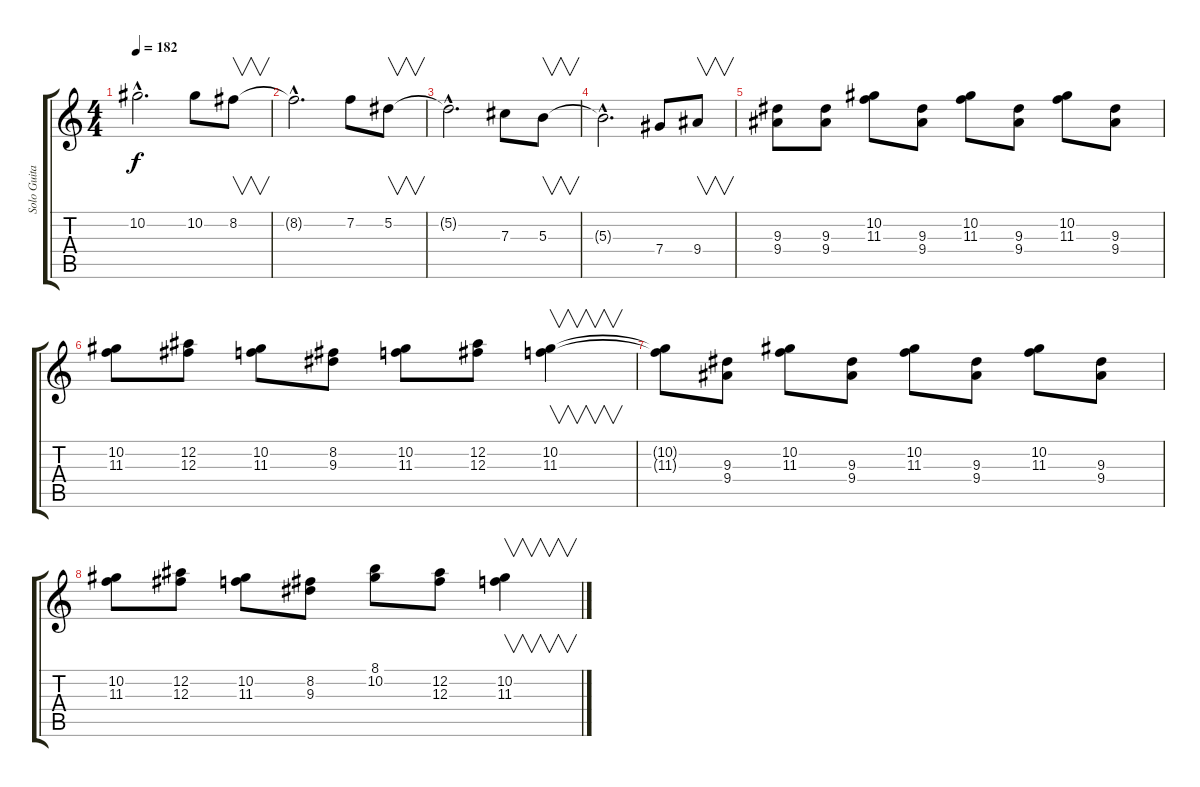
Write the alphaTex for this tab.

\track ("Solo Guitar" "Solo Guita") {instrument distortionguitar}
\staff {score tabs}
\tuning (Eb4 Bb3 Gb3 Db3 Ab2 Eb2) {hide}
\ts (4 4)
\tempo 182
\clef g2
\ks c
10.2{hac t}.2{d dy f} 10.2.8 8.2.8{v} |
8.2{hac t}.2{d} 7.2.8 5.2.8{v} |
5.2{hac t}.2{d} 7.3.8 5.3.8{v} |
5.3{hac t}.2{d} 7.4.8 9.4.8{v} |
(9.3 9.4).8 (9.3 9.4).8 (10.2 11.3).8 (9.3 9.4).8 (10.2 11.3).8 (9.3 9.4).8 (10.2 11.3).8 (9.3 9.4).8 |
(10.2 11.3).8 (12.2 12.3).8 (10.2 11.3).8 (8.2 9.3).8 (10.2 11.3).8 (12.2 12.3).8 (10.2 11.3).4{v} |
(10.2{t} 11.3{t}).8 (9.3 9.4).8 (10.2 11.3).8 (9.3 9.4).8 (10.2 11.3).8 (9.3 9.4).8 (10.2 11.3).8 (9.3 9.4).8 |
(10.2 11.3).8 (12.2 12.3).8 (10.2 11.3).8 (8.2 9.3).8 (8.1 10.2).8 (12.2 12.3).8 (10.2 11.3).4{v}
